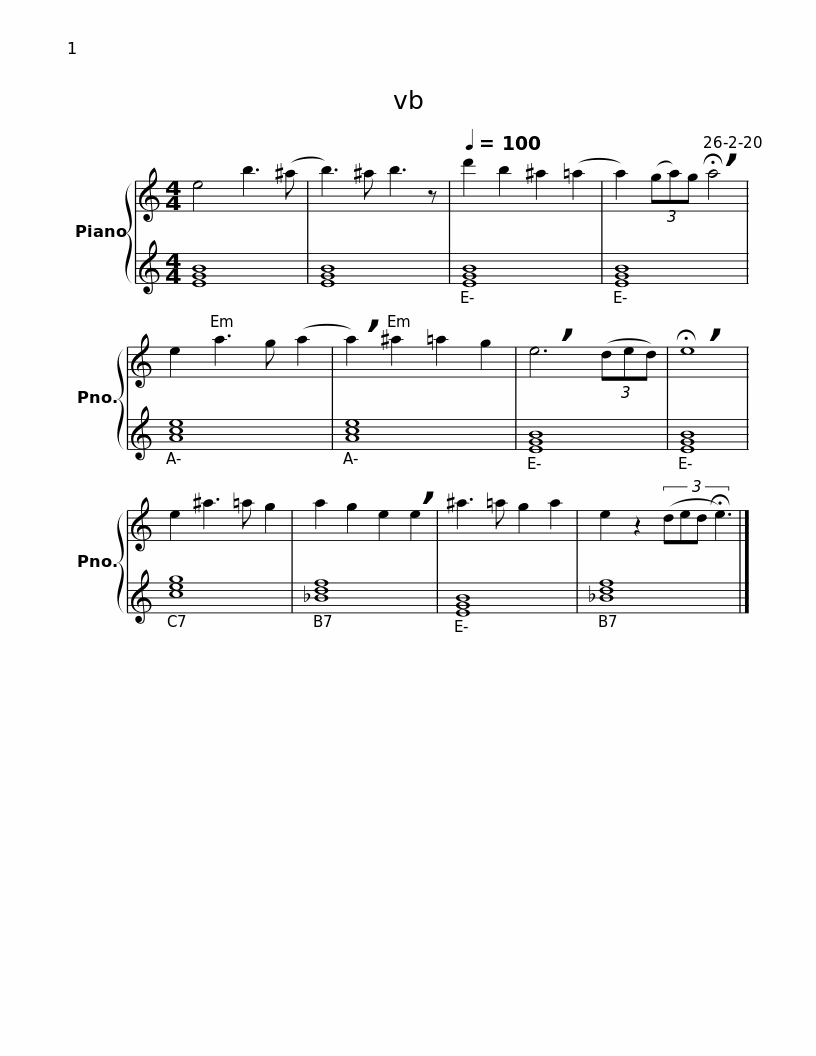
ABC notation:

X:1
%%score { 1 | 2 }
L:1/8
M:4/4
I:linebreak $
K:C
V:1 treble
V:2 treble
V:1
 e4 b3 (^a | b3) ^a b3 z |[Q:1/4=100] d'2 b2 ^a2 (=a2 | a2) (3(ga)g !breath!!fermata!a4 |$ e2 a3 g (a2 | %5
 !breath!a2) ^a2 =a2 g2 | !breath!e6 (3(ded) | !breath!!fermata!e8 |$ e2 ^a3 =a g2 | a2 g2 e2 !breath!e2 | %10
 ^a3 =a g2 a2 | e2 z2 (3:2:4(ded !fermata!e3) |] %12
V:2
 [EGB]8 | [EGB]8 | [EGB]8 | [EGB]8 |$ [Ace]8 | %5
 [Ace]8 | [EGB]8 | [EGB]8 |$ [ceg]8 | [_Bdf]8 | %10
 [EGB]8 | [_Bdf]8 |] %12
